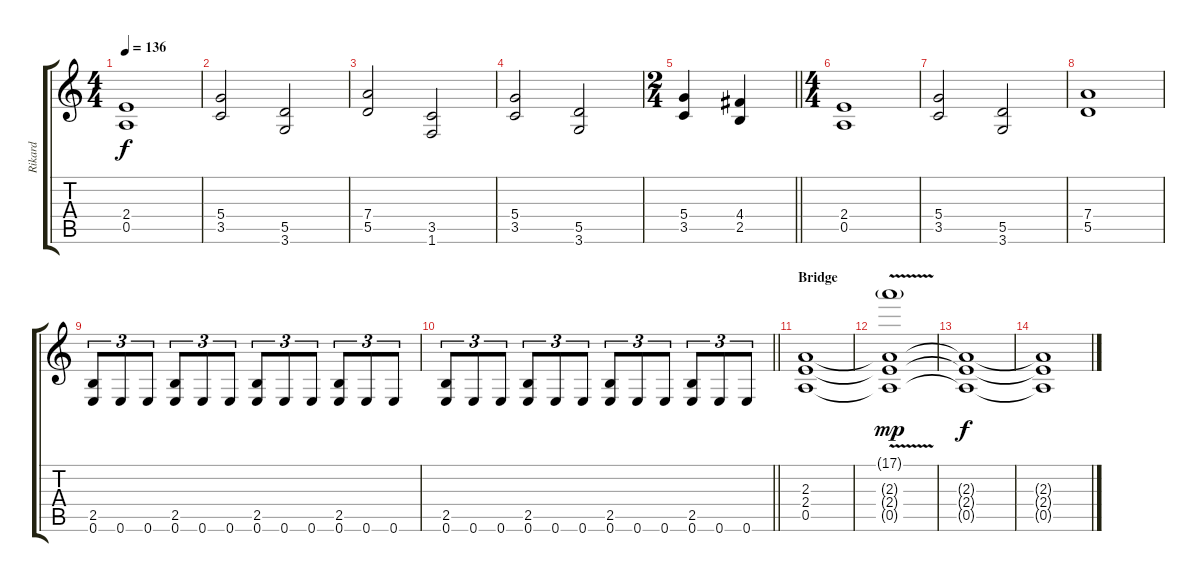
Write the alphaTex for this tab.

\track ("Rikard" "Rikard") {instrument distortionguitar}
\staff {score tabs}
\tuning (E4 B3 G3 D3 A2 E2) {hide}
\ts (4 4)
\tempo 136
\clef g2
\ks c
(2.4 0.5).1{dy f} |
(5.4 3.5).2 (5.5 3.6).2 |
(7.4 5.5).2 (3.5 1.6).2 |
(5.4 3.5).2 (5.5 3.6).2 |
\ts (2 4)
\barLineRight lightlight
(5.4 3.5).4 (4.4 2.5).4 |
\ts (4 4)
(2.4 0.5).1 |
(5.4 3.5).2 (5.5 3.6).2 |
(7.4 5.5).1 |
(2.5 0.6).8{tu (3 2)} 0.6.8{tu (3 2)} 0.6.8{tu (3 2)} (2.5 0.6).8{tu (3 2)} 0.6.8{tu (3 2)} 0.6.8{tu (3 2)} (2.5 0.6).8{tu (3 2)} 0.6.8{tu (3 2)} 0.6.8{tu (3 2)} (2.5 0.6).8{tu (3 2)} 0.6.8{tu (3 2)} 0.6.8{tu (3 2)} |
\barLineRight lightlight
(2.5 0.6).8{tu (3 2)} 0.6.8{tu (3 2)} 0.6.8{tu (3 2)} (2.5 0.6).8{tu (3 2)} 0.6.8{tu (3 2)} 0.6.8{tu (3 2)} (2.5 0.6).8{tu (3 2)} 0.6.8{tu (3 2)} 0.6.8{tu (3 2)} (2.5 0.6).8{tu (3 2)} 0.6.8{tu (3 2)} 0.6.8{tu (3 2)} |
\section ("" "Bridge")
(2.3 2.4 0.5).1{volume 6} |
(17.1{v g} 2.3{t} 2.4{t} 0.5{t}).1{dy mp} |
(2.3{t} 2.4{t} 0.5{t}).1{dy f} |
(2.3{t} 2.4{t} 0.5{t}).1
